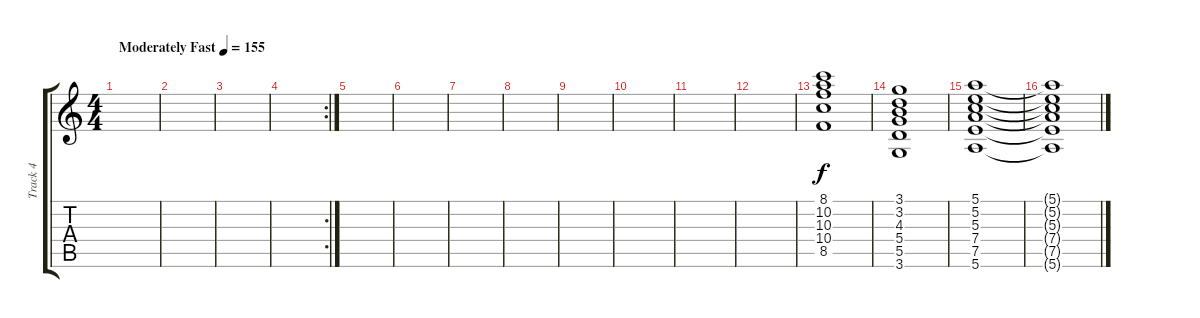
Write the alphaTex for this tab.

\track ("Track 4" "Track 4") {instrument distortionguitar}
\staff {score tabs}
\tuning (E4 B3 G3 D3 A2 E2) {hide}
\ts (4 4)
\tempo (155 "Moderately Fast")
\clef g2
\ks c
|
|
|
\rc 2
|
|
|
|
|
|
|
|
|
(8.1 10.2 10.3 10.4 8.5).1 |
(3.1 3.2 4.3 5.4 5.5 3.6).1 |
(5.1 5.2 5.3 7.4 7.5 5.6).1 |
(5.1{t} 5.2{t} 5.3{t} 7.4{t} 7.5{t} 5.6{t}).1
